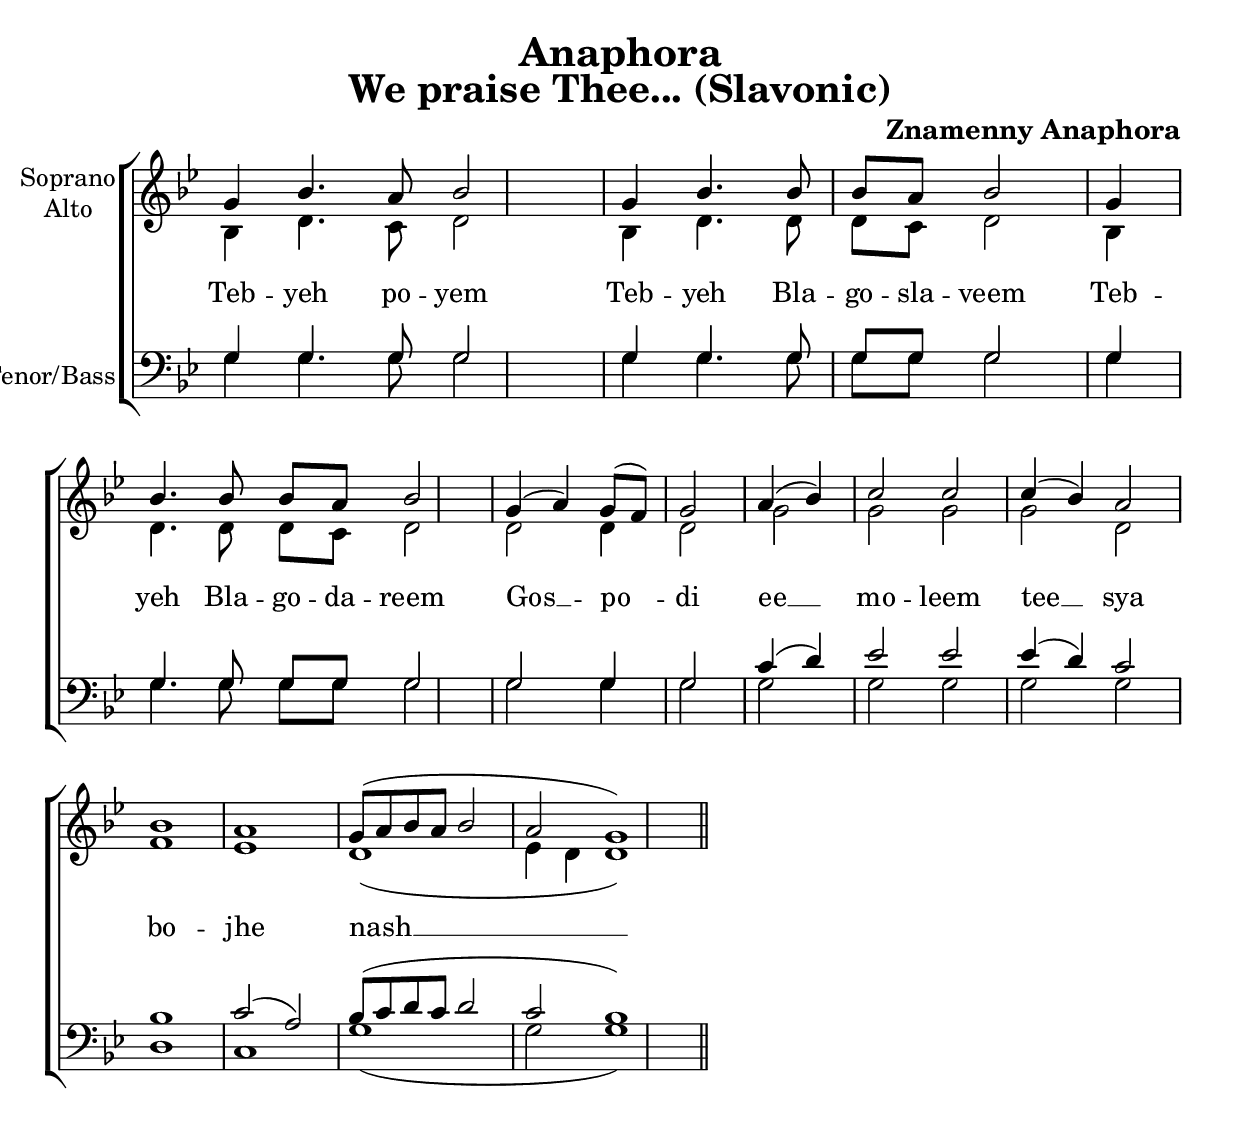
\version "2.18.0" 
\include "english.ly" 
\include "gregorian.ly" 

\layout { 
  \context{ 
    \Score \override SpacingSpanner.packed-spacing = ##f 
  } 
  \context{ 
    \Lyrics \override LyricHyphen.minimum-distance = #2.25 
    \override LyricSpace.minimum-distance = #2.25 
  } 
} 

\header { 
  title = \markup\bold\fontsize #0.75 
    "Anaphora" 
  subtitle = \markup\bold\fontsize #3.5 
    {"We praise Thee... (Slavonic)"} 
  subsubtitle = \markup\bold\fontsize #4.25 
        {""} 
  poet = \markup\bold\fontsize #1.5 
    {""} 
  composer =  \markup\bold\fontsize #1.5 
    {"Znamenny Anaphora"} 
} 

global = { 
  \key g \minor 
  \override Staff.NoteHead.style = #'altdefault 
  \override Staff.TimeSignature.stencil = ##f 
  %\override Staff.BarLine.stencil = ##f 
  \set Score.defaultBarType = "-" 
  \bar "|." 
} 
move = { \bar "" \break } 

soprano = 
\relative c'' { 
  \global 
  g4 bf4. a8 bf2 \bar "|"
  g4 bf4. bf8 bf a bf2 \bar "|"
  g4 bf4. bf8 bf a bf2 \bar "|"
  g4(a) g8(f) g2 \bar "|"
  a4(bf) c2 c c4(bf) a2 bf1 a1 g8(a bf a bf2 a g1) \bar "||"
} 

alto = 
\relative c' { 
  \global 
  % Music follows here. 
  bf4 d4. c8 d2 \bar "|"
  bf4 d4. d8 d c d2 \bar "|"
  bf4 d4. d8 d c d2 \bar "|"
  d2 d4 d2 \bar "|"
  g2 g g g d f1 ef1 d1(ef4 d d1)
} 

bass = 
\relative c' { 
  \global 
  % Music follows here. 
  g4 g4. g8 g2 \bar "|"
  g4 g4. g8 g g g2 \bar "|"
  g4 g4. g8 g g g2 \bar "|"
  g2 g4 g2 \bar "|"
  g2 g g g g d1 c1 g'1(g2 g1) \bar "||"
} 

tenor = 
\relative c' { 
  \global 
  % Music follows here. 
  g4 g4. g8 g2 \bar "|"
  g4 g4. g8 g g g2 \bar "|"
  g4 g4. g8 g g g2 \bar "|"
  g2 g4 g2 \bar "|"
  c4 (d) ef2 ef ef4 (d) c2 
  bf1 c2(a) bf8(c d c d2 c bf1) \bar "||"
} 

verse = \lyricmode { 
  % Lyrics follow here. 
  Teb -- yeh  po -- yem
  Teb -- yeh Bla -- go -- sla -- veem
  Teb -- yeh Bla -- go -- da -- reem
  Gos __ -- po__ -- di
  ee __ mo -- leem tee __ sya bo -- jhe nash __
} 

\score {
  \new ChoirStaff <<
    \new Staff \with { 
      midiInstrument = "string ensemble 1" 
      instrumentName = \markup \center-column { "Soprano" "Alto"} 
    } <<
      \new Voice = "soprano" { \voiceOne \soprano } 
      \new Voice = "alto" { \voiceTwo \alto } 
    >>
    \new Lyrics \lyricsto "soprano" \verse 
    \new Staff \with { 
      midiInstrument = "string ensemble 1" 
      instrumentName = \markup \center-column { "Tenor/Bass" } 
    } << 
      \clef bass 
      \new Voice = "bass" { \voiceOne \tenor } 
      \new Voice = "bass" { \voiceTwo \bass } 
    >> 
  >>
  \layout { 
    ragged-last=##t 
    #(layout-set-staff-size 22) 
    \context { 
      \Lyrics 
      \override VerticalAxisGroup.staff-affinity = ##f 
      \override VerticalAxisGroup.staff-staff-spacing = 
        #'((basic-distance . 0) 
           (minimum-distance . 2) 
           (padding . 2)) 
    } 
    indent = 1.25\cm 
    \context { 
      \Staff 
      \override VerticalAxisGroup.staff-staff-spacing = 
        #'((basic-distance . 0) 
           (minimum-distance . 2) 
           (padding . 2)) 
    } 
  } 
}